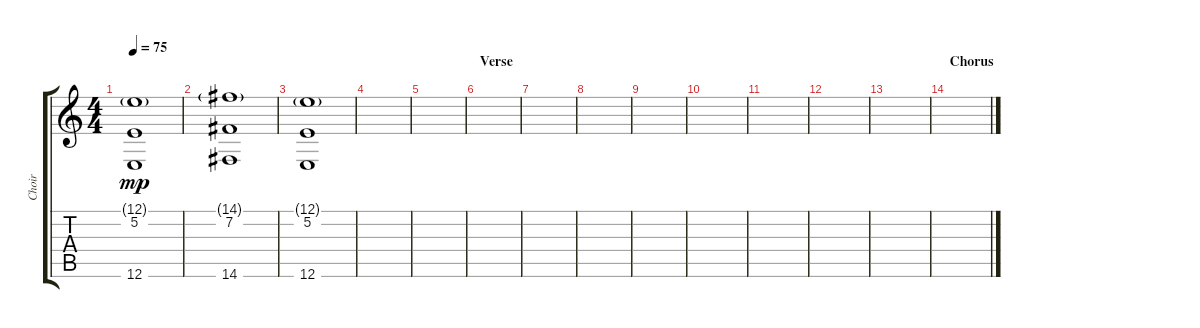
\track ("Choir" "Choir") {instrument choiraahs}
\staff {score tabs}
\tuning (E4 B3 G3 D3 A2 E2) {hide}
\ts (4 4)
\tempo 75
\clef g2
\ks c
(12.1{g} 5.2 12.6).1{dy mp} |
(14.1{g} 7.2 14.6).1 |
(12.1{g} 5.2 12.6).1 |
|
|
\section ("" "Verse")
|
|
|
|
|
|
|
|
\section ("" "Chorus")
